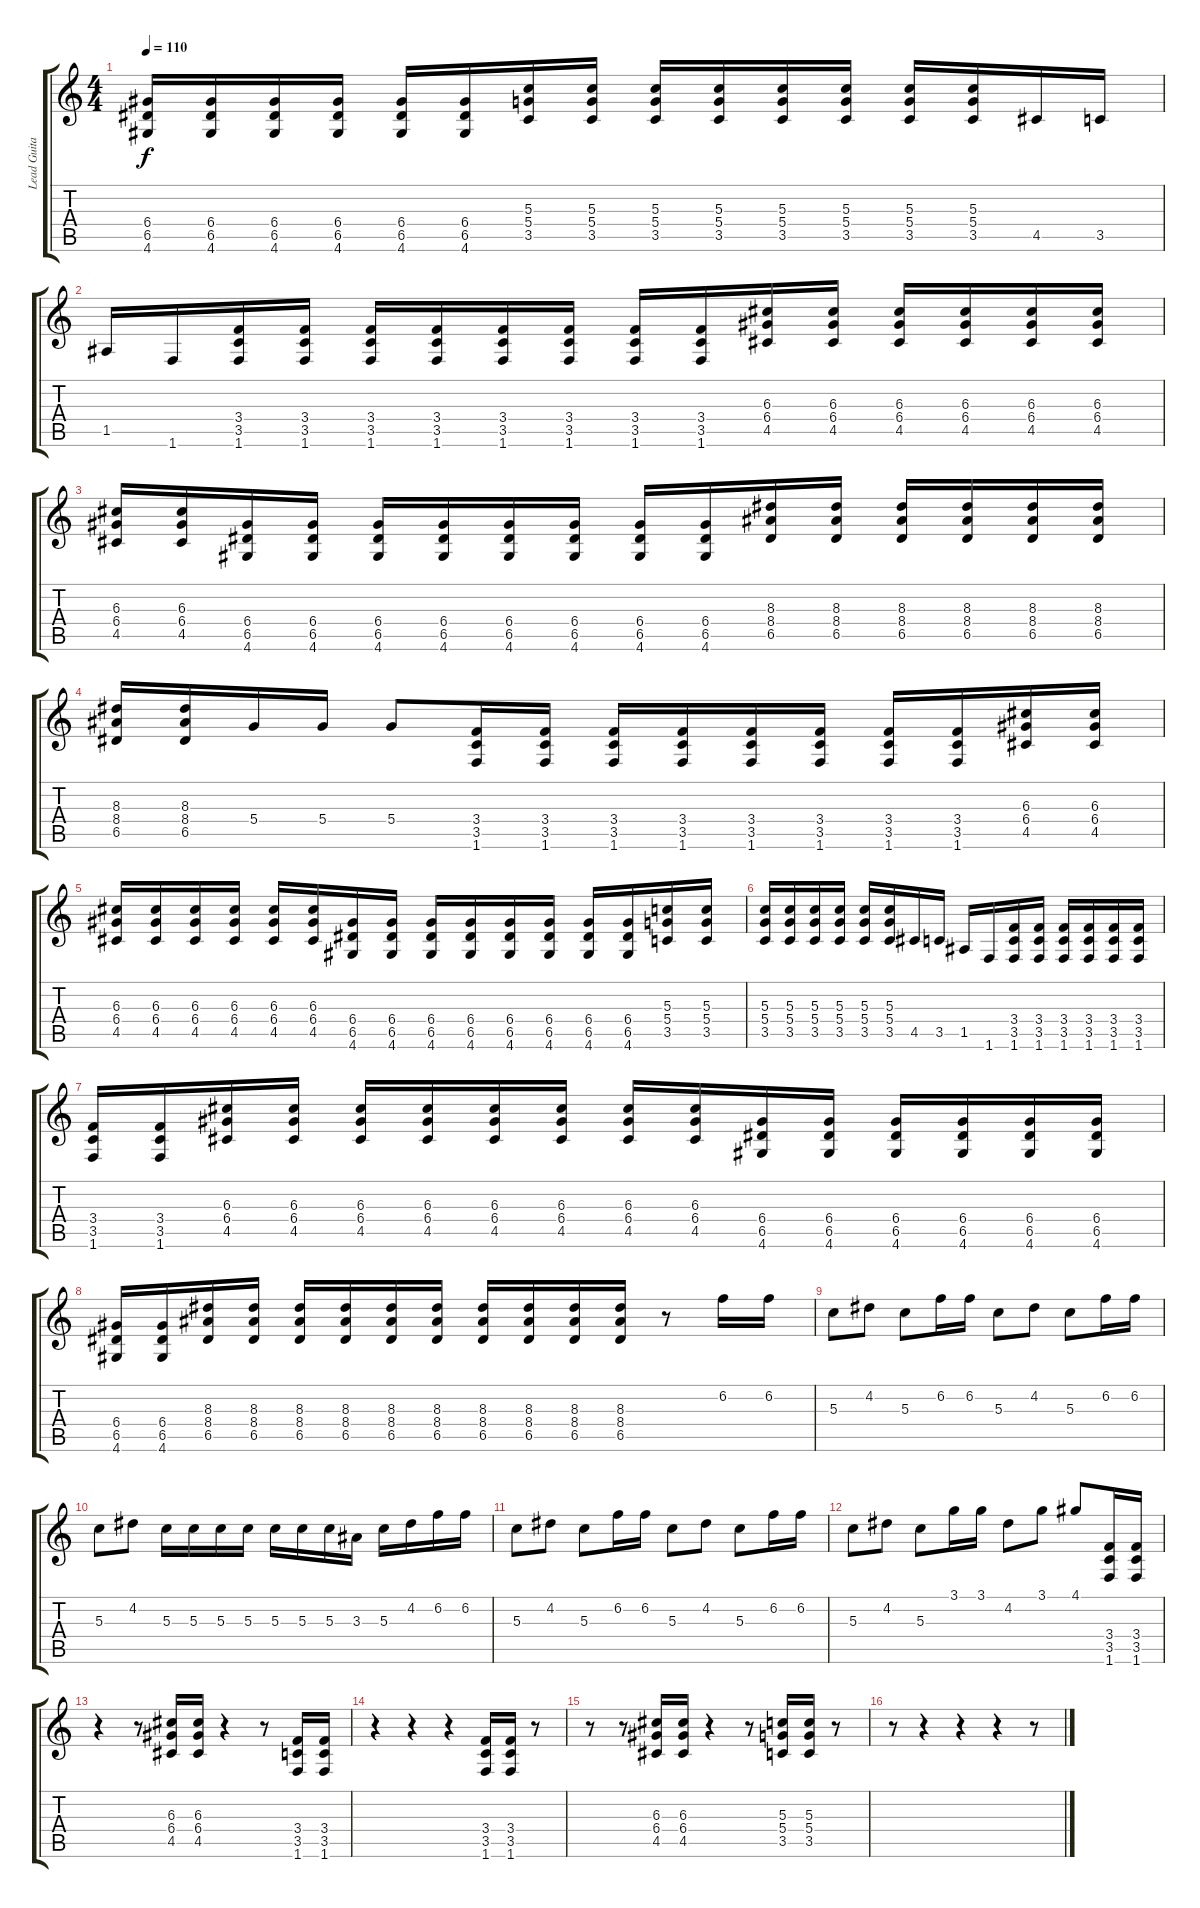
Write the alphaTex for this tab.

\track ("Lead Guitar" "Lead Guita") {instrument distortionguitar}
\staff {score tabs}
\tuning (E4 B3 G3 D3 A2 E2) {hide}
\ts (4 4)
\tempo 110
\clef g2
\ks c
(6.4 6.5 4.6).16{dy f} (6.4 6.5 4.6).16 (6.4 6.5 4.6).16 (6.4 6.5 4.6).16 (6.4 6.5 4.6).16 (6.4 6.5 4.6).16 (5.3 5.4 3.5).16 (5.3 5.4 3.5).16 (5.3 5.4 3.5).16 (5.3 5.4 3.5).16 (5.3 5.4 3.5).16 (5.3 5.4 3.5).16 (5.3 5.4 3.5).16 (5.3 5.4 3.5).16 4.5.16 3.5.16 |
1.5.16 1.6.16 (3.4 3.5 1.6).16 (3.4 3.5 1.6).16 (3.4 3.5 1.6).16 (3.4 3.5 1.6).16 (3.4 3.5 1.6).16 (3.4 3.5 1.6).16 (3.4 3.5 1.6).16 (3.4 3.5 1.6).16 (6.3 6.4 4.5).16 (6.3 6.4 4.5).16 (6.3 6.4 4.5).16 (6.3 6.4 4.5).16 (6.3 6.4 4.5).16 (6.3 6.4 4.5).16 |
(6.3 6.4 4.5).16 (6.3 6.4 4.5).16 (6.4 6.5 4.6).16 (6.4 6.5 4.6).16 (6.4 6.5 4.6).16 (6.4 6.5 4.6).16 (6.4 6.5 4.6).16 (6.4 6.5 4.6).16 (6.4 6.5 4.6).16 (6.4 6.5 4.6).16 (8.3 8.4 6.5).16 (8.3 8.4 6.5).16 (8.3 8.4 6.5).16 (8.3 8.4 6.5).16 (8.3 8.4 6.5).16 (8.3 8.4 6.5).16 |
(8.3 8.4 6.5).16 (8.3 8.4 6.5).16 5.4.16 5.4.16 5.4.8 (3.4 3.5 1.6).16 (3.4 3.5 1.6).16 (3.4 3.5 1.6).16 (3.4 3.5 1.6).16 (3.4 3.5 1.6).16 (3.4 3.5 1.6).16 (3.4 3.5 1.6).16 (3.4 3.5 1.6).16 (6.3 6.4 4.5).16 (6.3 6.4 4.5).16 |
(6.3 6.4 4.5).16 (6.3 6.4 4.5).16 (6.3 6.4 4.5).16 (6.3 6.4 4.5).16 (6.3 6.4 4.5).16 (6.3 6.4 4.5).16 (6.4 6.5 4.6).16 (6.4 6.5 4.6).16 (6.4 6.5 4.6).16 (6.4 6.5 4.6).16 (6.4 6.5 4.6).16 (6.4 6.5 4.6).16 (6.4 6.5 4.6).16 (6.4 6.5 4.6).16 (5.3 5.4 3.5).16 (5.3 5.4 3.5).16 |
(5.3 5.4 3.5).16 (5.3 5.4 3.5).16 (5.3 5.4 3.5).16 (5.3 5.4 3.5).16 (5.3 5.4 3.5).16 (5.3 5.4 3.5).16 4.5.16 3.5.16 1.5.16 1.6.16 (3.4 3.5 1.6).16 (3.4 3.5 1.6).16 (3.4 3.5 1.6).16 (3.4 3.5 1.6).16 (3.4 3.5 1.6).16 (3.4 3.5 1.6).16 |
(3.4 3.5 1.6).16 (3.4 3.5 1.6).16 (6.3 6.4 4.5).16 (6.3 6.4 4.5).16 (6.3 6.4 4.5).16 (6.3 6.4 4.5).16 (6.3 6.4 4.5).16 (6.3 6.4 4.5).16 (6.3 6.4 4.5).16 (6.3 6.4 4.5).16 (6.4 6.5 4.6).16 (6.4 6.5 4.6).16 (6.4 6.5 4.6).16 (6.4 6.5 4.6).16 (6.4 6.5 4.6).16 (6.4 6.5 4.6).16 |
(6.4 6.5 4.6).16 (6.4 6.5 4.6).16 (8.3 8.4 6.5).16 (8.3 8.4 6.5).16 (8.3 8.4 6.5).16 (8.3 8.4 6.5).16 (8.3 8.4 6.5).16 (8.3 8.4 6.5).16 (8.3 8.4 6.5).16 (8.3 8.4 6.5).16 (8.3 8.4 6.5).16 (8.3 8.4 6.5).16 r.8 6.2.16 6.2.16 |
5.3.8 4.2.8 5.3.8 6.2.16 6.2.16 5.3.8 4.2.8 5.3.8 6.2.16 6.2.16 |
5.3.8 4.2.8 5.3.16 5.3.16 5.3.16 5.3.16 5.3.16 5.3.16 5.3.16 3.3.16 5.3.16 4.2.16 6.2.16 6.2.16 |
5.3.8 4.2.8 5.3.8 6.2.16 6.2.16 5.3.8 4.2.8 5.3.8 6.2.16 6.2.16 |
5.3.8 4.2.8 5.3.8 3.1.16 3.1.16 4.2.8 3.1.8 4.1.8 (3.4 3.5 1.6).16 (3.4 3.5 1.6).16 |
r.4 r.8 (6.3 6.4 4.5).16 (6.3 6.4 4.5).16 r.4 r.8 (3.4 3.5 1.6).16 (3.4 3.5 1.6).16 |
r.4 r.4 r.4 (3.4 3.5 1.6).16 (3.4 3.5 1.6).16 r.8 |
r.8 r.8 (6.3 6.4 4.5).16 (6.3 6.4 4.5).16 r.4 r.8 (5.3 5.4 3.5).16 (5.3 5.4 3.5).16 r.8 |
r.8 r.4 r.4 r.4 r.8
